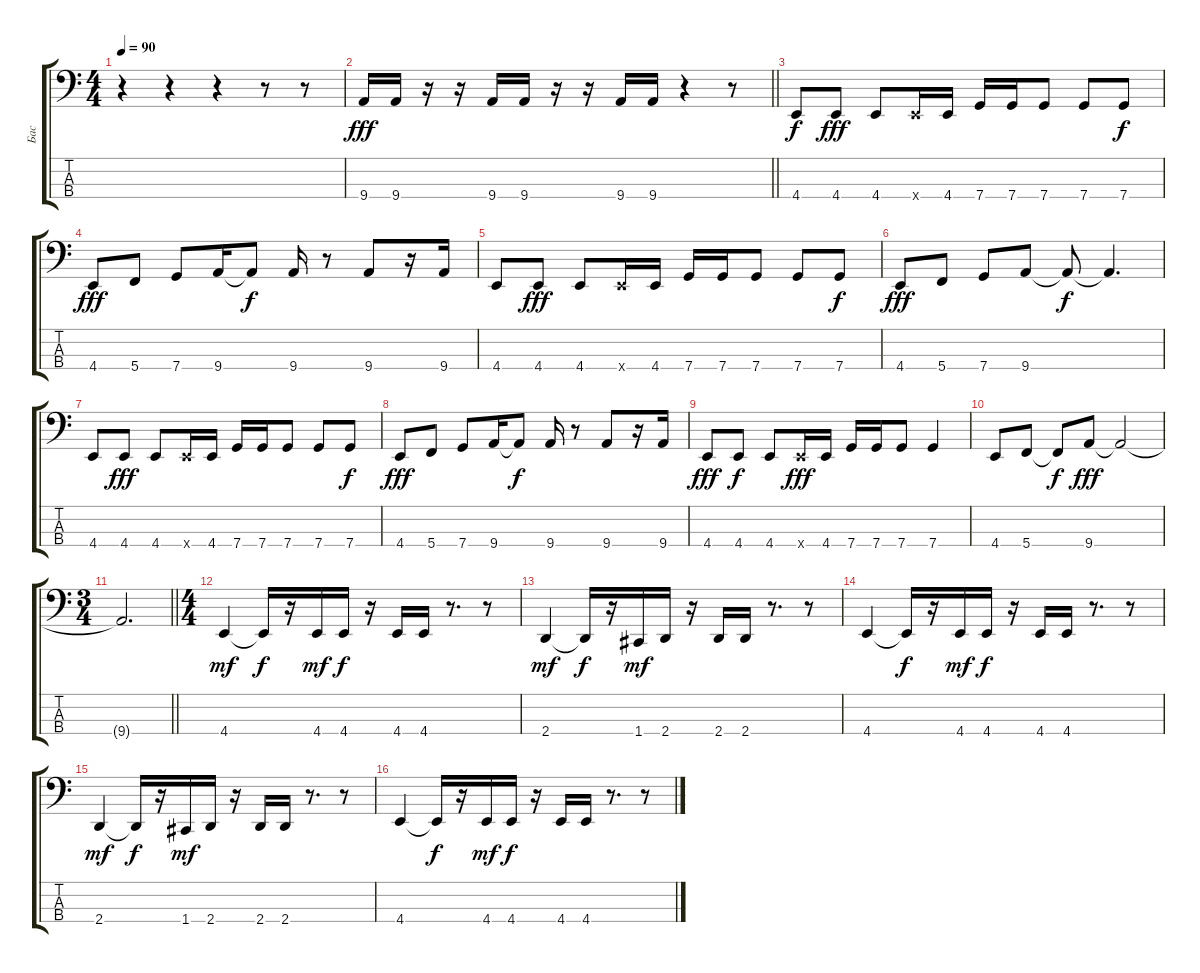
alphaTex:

\track ("Бас" "Бас") {instrument electricbassfinger}
\staff {score tabs}
\tuning (F2 C2 G1 C1) {hide}
\ts (4 4)
\tempo 90
\clef f4
\ks c
r.4{dy f} r.4 r.4 r.8 r.8 |
\barLineRight lightlight
9.4.16{dy fff} 9.4.16 r.16 r.16 9.4.16 9.4.16 r.16 r.16 9.4.16 9.4.16 r.4 r.8 |
4.4.8{dy f} 4.4.8{dy fff} 4.4.8 4.4{x}.16 4.4.16 7.4.16 7.4.16 7.4.8 7.4.8 7.4.8{dy f} |
4.4.8{dy fff} 5.4.8 7.4.8 9.4.16 9.4{t}.8{dy f} 9.4.16 r.8 9.4.8 r.16 9.4.16 |
4.4.8 4.4.8{dy fff} 4.4.8 4.4{x}.16 4.4.16 7.4.16 7.4.16 7.4.8 7.4.8 7.4.8{dy f} |
4.4.8{dy fff} 5.4.8 7.4.8 9.4.8 9.4{t}.8{dy f} 9.4{t}.4{d} |
4.4.8 4.4.8{dy fff} 4.4.8 4.4{x}.16 4.4.16 7.4.16 7.4.16 7.4.8 7.4.8 7.4.8{dy f} |
4.4.8{dy fff} 5.4.8 7.4.8 9.4.16 9.4{t}.8{dy f} 9.4.16 r.8 9.4.8 r.16 9.4.16 |
4.4.8{dy fff} 4.4.8{dy f} 4.4.8 4.4{x}.16{dy fff} 4.4.16 7.4.16 7.4.16 7.4.8 7.4.4 |
4.4.8 5.4.8 5.4{t}.8{dy f} 9.4.8{dy fff} 9.4{t}.2 |
\ts (3 4)
\barLineRight lightlight
9.4{t}.2{d} |
\ts (4 4)
4.4.4{dy mf} 4.4{t}.16{dy f} r.16 4.4.16{dy mf} 4.4.16{dy f} r.16 4.4.16 4.4.16 r.8{d} r.8 |
2.4.4{dy mf} 2.4{t}.16{dy f} r.16 1.4.16{dy mf} 2.4.16 r.16 2.4.16 2.4.16 r.8{d} r.8 |
4.4.4 4.4{t}.16{dy f} r.16 4.4.16{dy mf} 4.4.16{dy f} r.16 4.4.16 4.4.16 r.8{d} r.8 |
2.4.4{dy mf} 2.4{t}.16{dy f} r.16 1.4.16{dy mf} 2.4.16 r.16 2.4.16 2.4.16 r.8{d} r.8 |
4.4.4 4.4{t}.16{dy f} r.16 4.4.16{dy mf} 4.4.16{dy f} r.16 4.4.16 4.4.16 r.8{d} r.8
